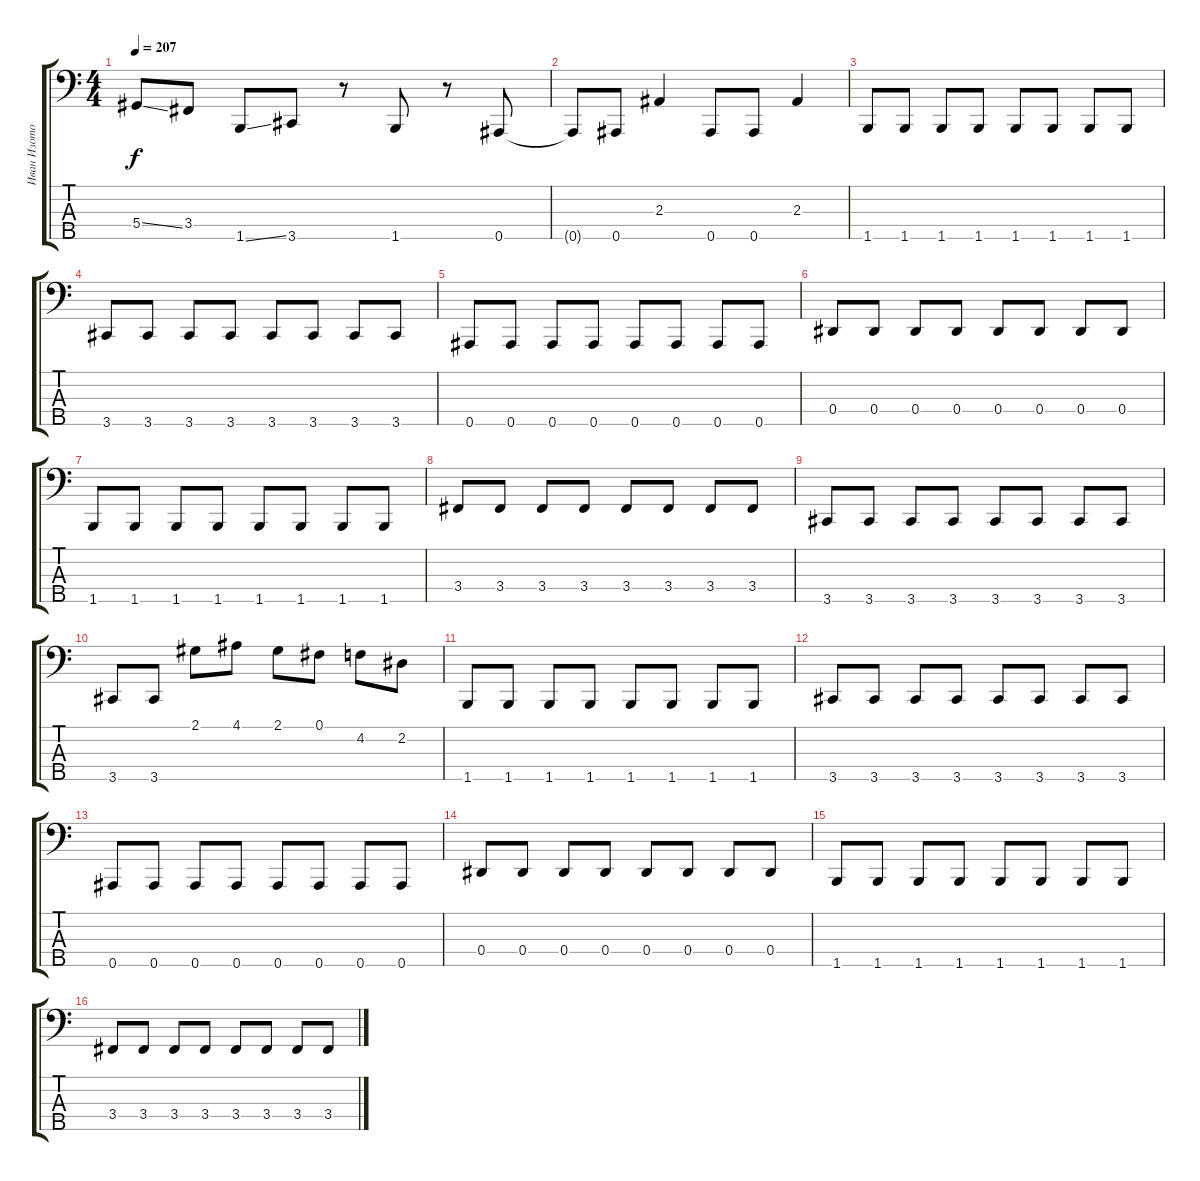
\track ("Иван Изотов" "Иван Изото") {instrument electricbasspick}
\staff {score tabs}
\tuning (Gb2 Db2 Ab1 Eb1 Bb0) {hide}
\ts (4 4)
\tempo 207
\clef f4
\ks c
5.4{ss}.8{dy f} 3.4.8 1.5{ss}.8 3.5.8 r.8 1.5.8 r.8 0.5.8 |
0.5{t}.8 0.5.8 2.3.4 0.5.8 0.5.8 2.3.4 |
1.5.8 1.5.8 1.5.8 1.5.8 1.5.8 1.5.8 1.5.8 1.5.8 |
3.5.8 3.5.8 3.5.8 3.5.8 3.5.8 3.5.8 3.5.8 3.5.8 |
0.5.8 0.5.8 0.5.8 0.5.8 0.5.8 0.5.8 0.5.8 0.5.8 |
0.4.8 0.4.8 0.4.8 0.4.8 0.4.8 0.4.8 0.4.8 0.4.8 |
1.5.8 1.5.8 1.5.8 1.5.8 1.5.8 1.5.8 1.5.8 1.5.8 |
3.4.8 3.4.8 3.4.8 3.4.8 3.4.8 3.4.8 3.4.8 3.4.8 |
3.5.8 3.5.8 3.5.8 3.5.8 3.5.8 3.5.8 3.5.8 3.5.8 |
3.5.8 3.5.8 2.1.8 4.1.8 2.1.8 0.1.8 4.2.8 2.2.8 |
1.5.8 1.5.8 1.5.8 1.5.8 1.5.8 1.5.8 1.5.8 1.5.8 |
3.5.8 3.5.8 3.5.8 3.5.8 3.5.8 3.5.8 3.5.8 3.5.8 |
0.5.8 0.5.8 0.5.8 0.5.8 0.5.8 0.5.8 0.5.8 0.5.8 |
0.4.8 0.4.8 0.4.8 0.4.8 0.4.8 0.4.8 0.4.8 0.4.8 |
1.5.8 1.5.8 1.5.8 1.5.8 1.5.8 1.5.8 1.5.8 1.5.8 |
3.4.8 3.4.8 3.4.8 3.4.8 3.4.8 3.4.8 3.4.8 3.4.8
